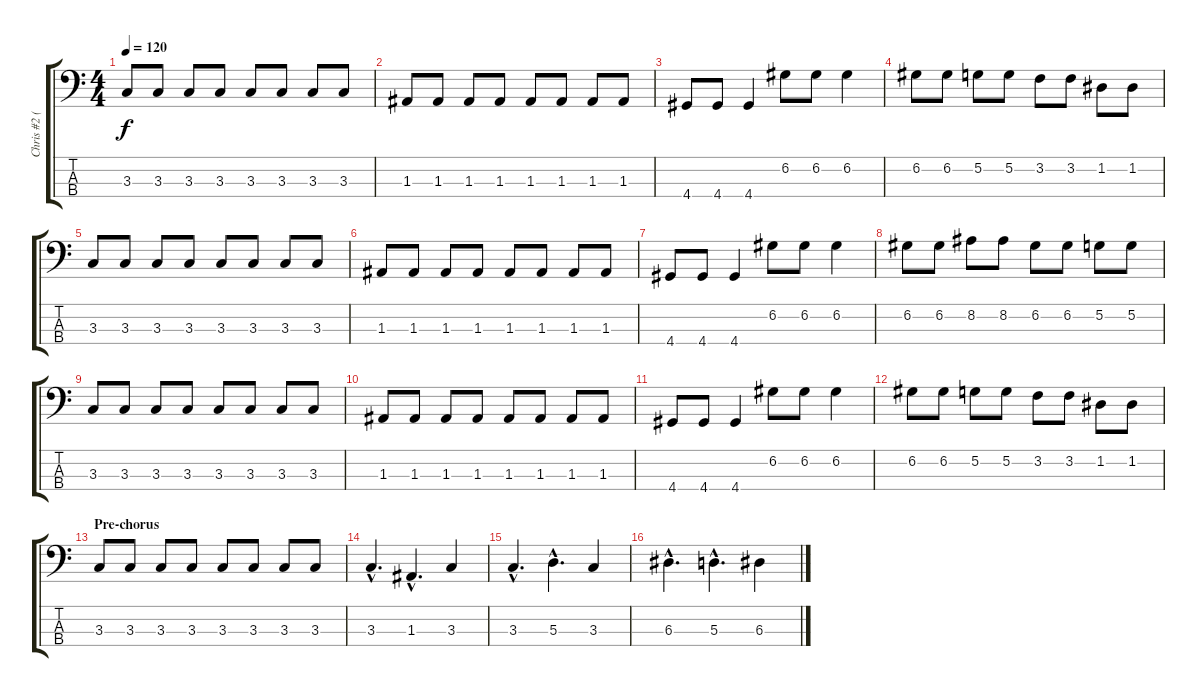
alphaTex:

\track ("Chris #2 (Bass)" "Chris #2 (") {instrument electricbasspick}
\staff {score tabs}
\tuning (G2 D2 A1 E1) {hide}
\ts (4 4)
\tempo 120
\clef f4
\ks c
3.3.8{dy f} 3.3.8 3.3.8 3.3.8 3.3.8 3.3.8 3.3.8 3.3.8 |
1.3.8 1.3.8 1.3.8 1.3.8 1.3.8 1.3.8 1.3.8 1.3.8 |
4.4.8 4.4.8 4.4.4 6.2.8 6.2.8 6.2.4 |
6.2.8 6.2.8 5.2.8 5.2.8 3.2.8 3.2.8 1.2.8 1.2.8 |
3.3.8 3.3.8 3.3.8 3.3.8 3.3.8 3.3.8 3.3.8 3.3.8 |
1.3.8 1.3.8 1.3.8 1.3.8 1.3.8 1.3.8 1.3.8 1.3.8 |
4.4.8 4.4.8 4.4.4 6.2.8 6.2.8 6.2.4 |
6.2.8 6.2.8 8.2.8 8.2.8 6.2.8 6.2.8 5.2.8 5.2.8 |
3.3.8 3.3.8 3.3.8 3.3.8 3.3.8 3.3.8 3.3.8 3.3.8 |
1.3.8 1.3.8 1.3.8 1.3.8 1.3.8 1.3.8 1.3.8 1.3.8 |
4.4.8 4.4.8 4.4.4 6.2.8 6.2.8 6.2.4 |
6.2.8 6.2.8 5.2.8 5.2.8 3.2.8 3.2.8 1.2.8 1.2.8 |
\section ("" "Pre-chorus")
3.3.8 3.3.8 3.3.8 3.3.8 3.3.8 3.3.8 3.3.8 3.3.8 |
3.3{hac}.4{d} 1.3{hac}.4{d} 3.3.4 |
3.3{hac}.4{d} 5.3{hac}.4{d} 3.3.4 |
6.3{hac}.4{d} 5.3{hac}.4{d} 6.3.4
